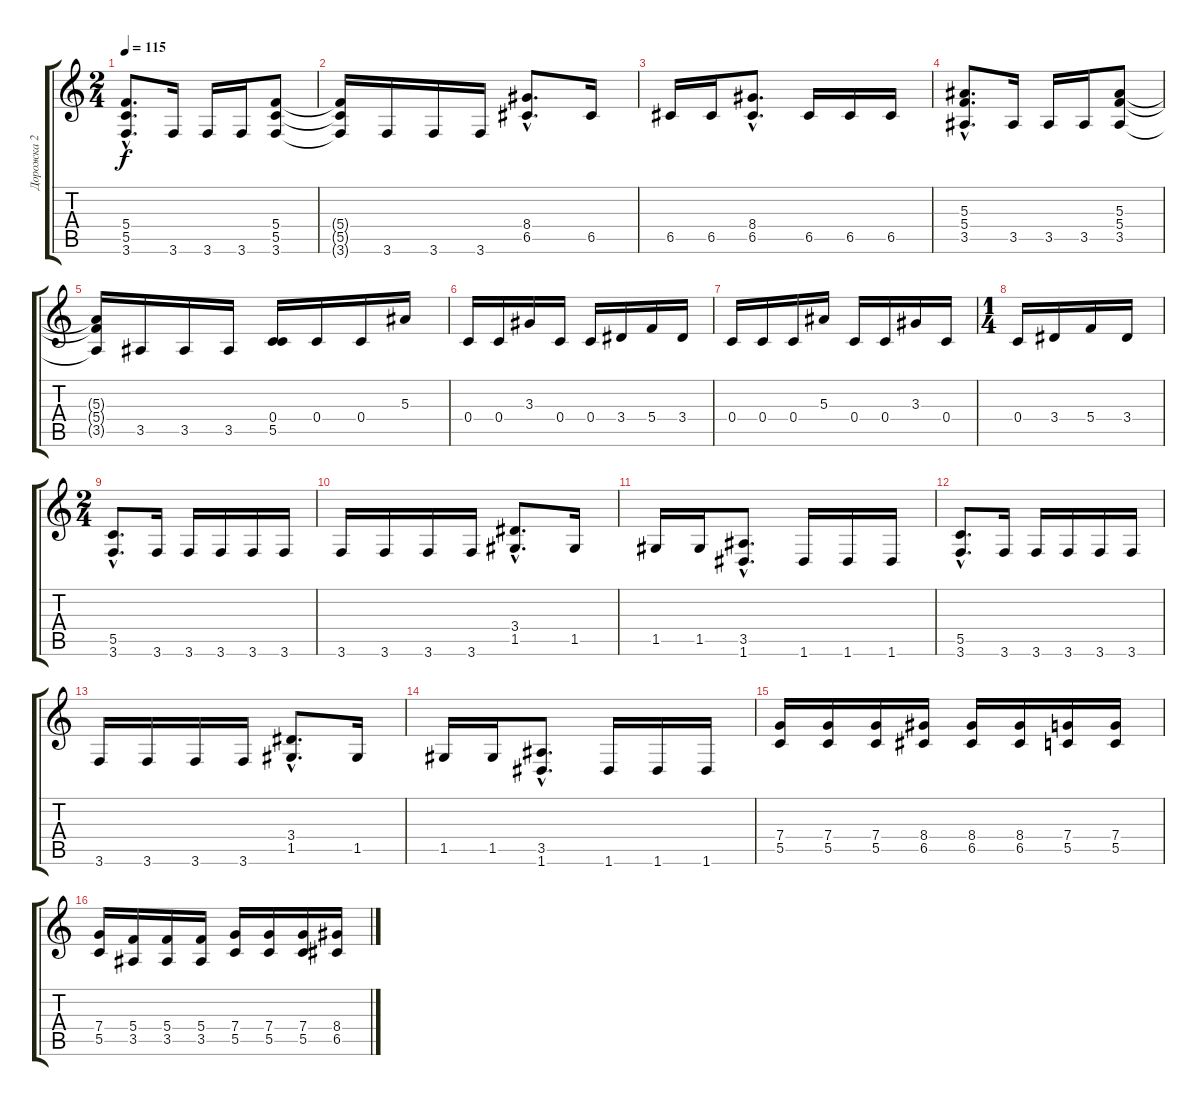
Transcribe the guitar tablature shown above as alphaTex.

\track ("Дорожка 2" "Дорожка 2") {instrument distortionguitar}
\staff {score tabs}
\tuning (D4 A3 F3 C3 G2 D2) {hide}
\ts (2 4)
\tempo 115
\clef g2
\ks c
(5.4{hac} 5.5{hac} 3.6{hac}).8{d dy f} 3.6.16 3.6.16 3.6.16 (5.4 5.5 3.6).8 |
(5.4{t} 5.5{t} 3.6{t}).16 3.6.16 3.6.16 3.6.16 (8.4{hac} 6.5{hac}).8{d} 6.5.16 |
6.5.16 6.5.16 (8.4{hac} 6.5{hac}).8{d} 6.5.16 6.5.16 6.5.16 |
(5.3{hac} 5.4{hac} 3.5{hac}).8{d} 3.5.16 3.5.16 3.5.16 (5.3 5.4 3.5).8 |
(5.3{t} 5.4{t} 3.5{t}).16 3.5.16 3.5.16 3.5.16 (0.4 5.5).16 0.4.16 0.4.16 5.3.16 |
0.4.16 0.4.16 3.3.16 0.4.16 0.4.16 3.4.16 5.4.16 3.4.16 |
0.4.16 0.4.16 0.4.16 5.3.16 0.4.16 0.4.16 3.3.16 0.4.16 |
\ts (1 4)
0.4.16 3.4.16 5.4.16 3.4.16 |
\ts (2 4)
(5.5{hac} 3.6{hac}).8{d} 3.6.16 3.6.16 3.6.16 3.6.16 3.6.16 |
3.6.16 3.6.16 3.6.16 3.6.16 (3.4{hac} 1.5{hac}).8{d} 1.5.16 |
1.5.16 1.5.16 (3.5{hac} 1.6{hac}).8{d} 1.6.16 1.6.16 1.6.16 |
(5.5{hac} 3.6{hac}).8{d} 3.6.16 3.6.16 3.6.16 3.6.16 3.6.16 |
3.6.16 3.6.16 3.6.16 3.6.16 (3.4{hac} 1.5{hac}).8{d} 1.5.16 |
1.5.16 1.5.16 (3.5{hac} 1.6{hac}).8{d} 1.6.16 1.6.16 1.6.16 |
(7.4 5.5).16 (7.4 5.5).16 (7.4 5.5).16 (8.4 6.5).16 (8.4 6.5).16 (8.4 6.5).16 (7.4 5.5).16 (7.4 5.5).16 |
(7.4 5.5).16 (5.4 3.5).16 (5.4 3.5).16 (5.4 3.5).16 (7.4 5.5).16 (7.4 5.5).16 (7.4 5.5).16 (8.4 6.5).16
